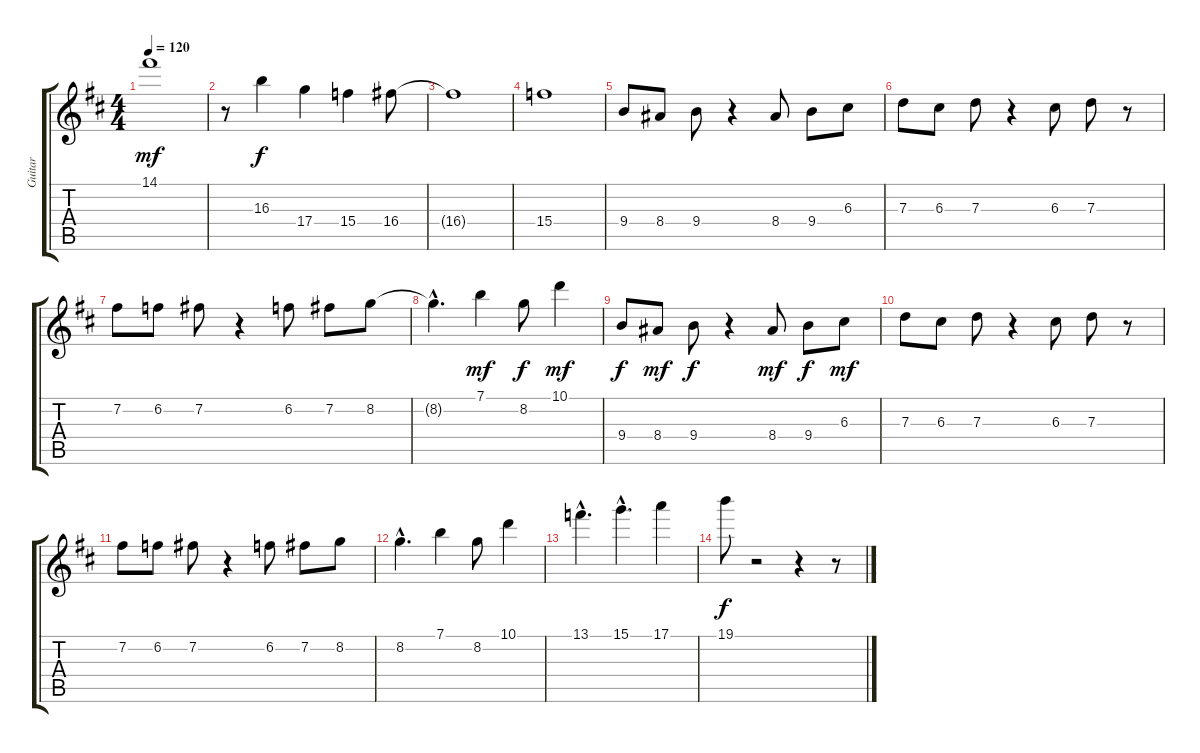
\track ("Guitar" "Guitar") {instrument overdrivenguitar}
\staff {score tabs}
\tuning (E4 B3 G3 D3 A2 E2) {hide}
\ts (4 4)
\tempo 120
\clef g2
\ks bminor
14.1.1{dy mf} |
r.8 16.3.4{dy f} 17.4.4 15.4.4 16.4.8 |
16.4{t}.1 |
15.4.1 |
9.4.8 8.4.8 9.4.8 r.4 8.4.8 9.4.8 6.3.8 |
7.3.8 6.3.8 7.3.8 r.4 6.3.8 7.3.8 r.8 |
7.2.8 6.2.8 7.2.8 r.4 6.2.8 7.2.8 8.2.8 |
8.2{hac t}.4{d} 7.1.4{dy mf} 8.2.8{dy f} 10.1.4{dy mf} |
9.4.8{dy f} 8.4.8{dy mf} 9.4.8{dy f} r.4 8.4.8{dy mf} 9.4.8{dy f} 6.3.8{dy mf} |
7.3.8 6.3.8 7.3.8 r.4 6.3.8 7.3.8 r.8 |
7.2.8 6.2.8 7.2.8 r.4 6.2.8 7.2.8 8.2.8 |
8.2{hac}.4{d} 7.1.4 8.2.8 10.1.4 |
13.1{hac}.4{d} 15.1{hac}.4{d} 17.1.4 |
19.1.8{dy f} r.2 r.4 r.8
